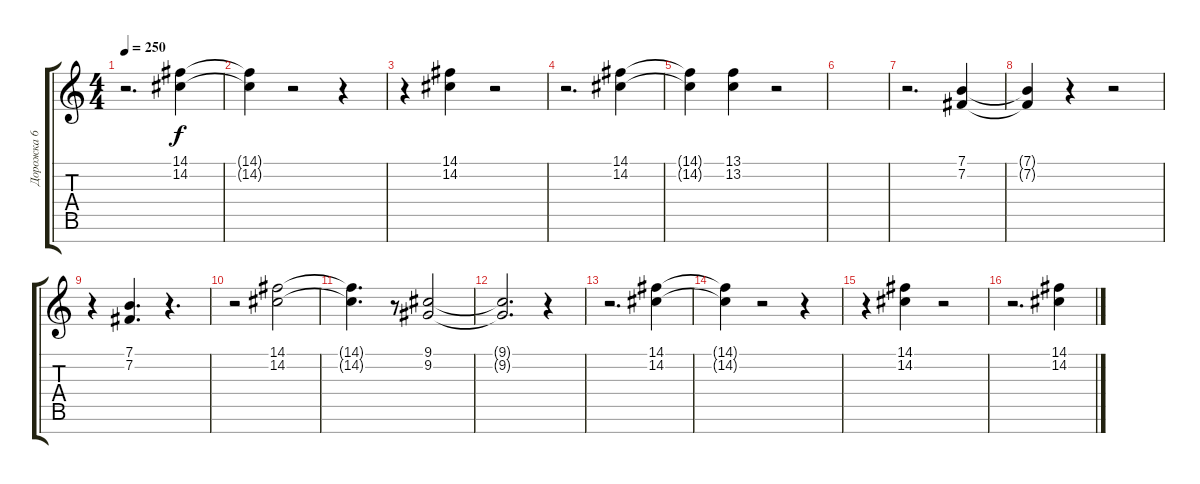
\track ("Дорожка 6" "Дорожка 6") {instrument drawbarorgan}
\staff {score tabs}
\tuning (E4 B3 G3 D3 A2 E2 B1) {hide}
\ts (4 4)
\tempo 250
\clef g2
\ks c
r.2{d dy f} (14.1 14.2).4 |
(14.1{t} 14.2{t}).4 r.2 r.4 |
r.4 (14.1 14.2).4 r.2 |
r.2{d} (14.1 14.2).4 |
(14.1{t} 14.2{t}).4 (13.1 13.2).4 r.2 |
|
r.2{d} (7.1 7.2).4 |
(7.1{t} 7.2{t}).4 r.4 r.2 |
r.4 (7.1 7.2).4{d} r.4{d} |
r.2 (14.1 14.2).2 |
(14.1{t} 14.2{t}).4{d} r.8 (9.1 9.2).2 |
(9.1{t} 9.2{t}).2{d} r.4 |
r.2{d} (14.1 14.2).4 |
(14.1{t} 14.2{t}).4 r.2 r.4 |
r.4 (14.1 14.2).4 r.2 |
r.2{d} (14.1 14.2).4
